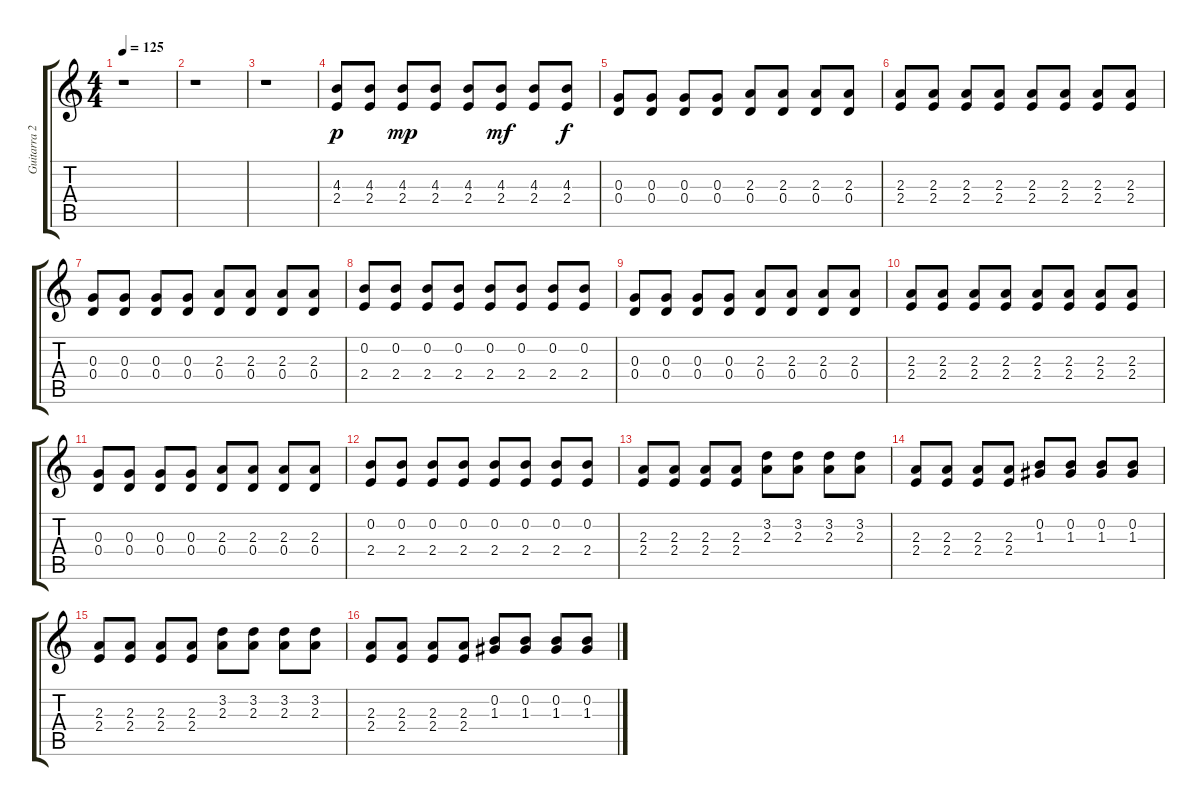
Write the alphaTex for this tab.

\track ("Guitarra 2" "Guitarra 2") {instrument distortionguitar}
\staff {score tabs}
\tuning (E4 B3 G3 D3 A2 E2) {hide}
\ts (4 4)
\tempo 125
\clef g2
\ks c
r.1{dy p instrument distortionguitar} |
r.1 |
r.1 |
(4.3 2.4).8 (4.3 2.4).8 (4.3 2.4).8{dy mp} (4.3 2.4).8 (4.3 2.4).8 (4.3 2.4).8{dy mf} (4.3 2.4).8 (4.3 2.4).8{dy f} |
(0.3 0.4).8 (0.3 0.4).8 (0.3 0.4).8 (0.3 0.4).8 (2.3 0.4).8 (2.3 0.4).8 (2.3 0.4).8 (2.3 0.4).8 |
(2.3 2.4).8 (2.3 2.4).8 (2.3 2.4).8 (2.3 2.4).8 (2.3 2.4).8 (2.3 2.4).8 (2.3 2.4).8 (2.3 2.4).8 |
(0.3 0.4).8 (0.3 0.4).8 (0.3 0.4).8 (0.3 0.4).8 (2.3 0.4).8 (2.3 0.4).8 (2.3 0.4).8 (2.3 0.4).8 |
(0.2 2.4).8 (0.2 2.4).8 (0.2 2.4).8 (0.2 2.4).8 (0.2 2.4).8 (0.2 2.4).8 (0.2 2.4).8 (0.2 2.4).8 |
(0.3 0.4).8 (0.3 0.4).8 (0.3 0.4).8 (0.3 0.4).8 (2.3 0.4).8 (2.3 0.4).8 (2.3 0.4).8 (2.3 0.4).8 |
(2.3 2.4).8 (2.3 2.4).8 (2.3 2.4).8 (2.3 2.4).8 (2.3 2.4).8 (2.3 2.4).8 (2.3 2.4).8 (2.3 2.4).8 |
(0.3 0.4).8 (0.3 0.4).8 (0.3 0.4).8 (0.3 0.4).8 (2.3 0.4).8 (2.3 0.4).8 (2.3 0.4).8 (2.3 0.4).8 |
(0.2 2.4).8 (0.2 2.4).8 (0.2 2.4).8 (0.2 2.4).8 (0.2 2.4).8 (0.2 2.4).8 (0.2 2.4).8 (0.2 2.4).8 |
(2.3 2.4).8 (2.3 2.4).8 (2.3 2.4).8 (2.3 2.4).8 (3.2 2.3).8 (3.2 2.3).8 (3.2 2.3).8 (3.2 2.3).8 |
(2.3 2.4).8 (2.3 2.4).8 (2.3 2.4).8 (2.3 2.4).8 (0.2 1.3).8 (0.2 1.3).8 (0.2 1.3).8 (0.2 1.3).8 |
(2.3 2.4).8 (2.3 2.4).8 (2.3 2.4).8 (2.3 2.4).8 (3.2 2.3).8 (3.2 2.3).8 (3.2 2.3).8 (3.2 2.3).8 |
(2.3 2.4).8 (2.3 2.4).8 (2.3 2.4).8 (2.3 2.4).8 (0.2 1.3).8 (0.2 1.3).8 (0.2 1.3).8 (0.2 1.3).8
